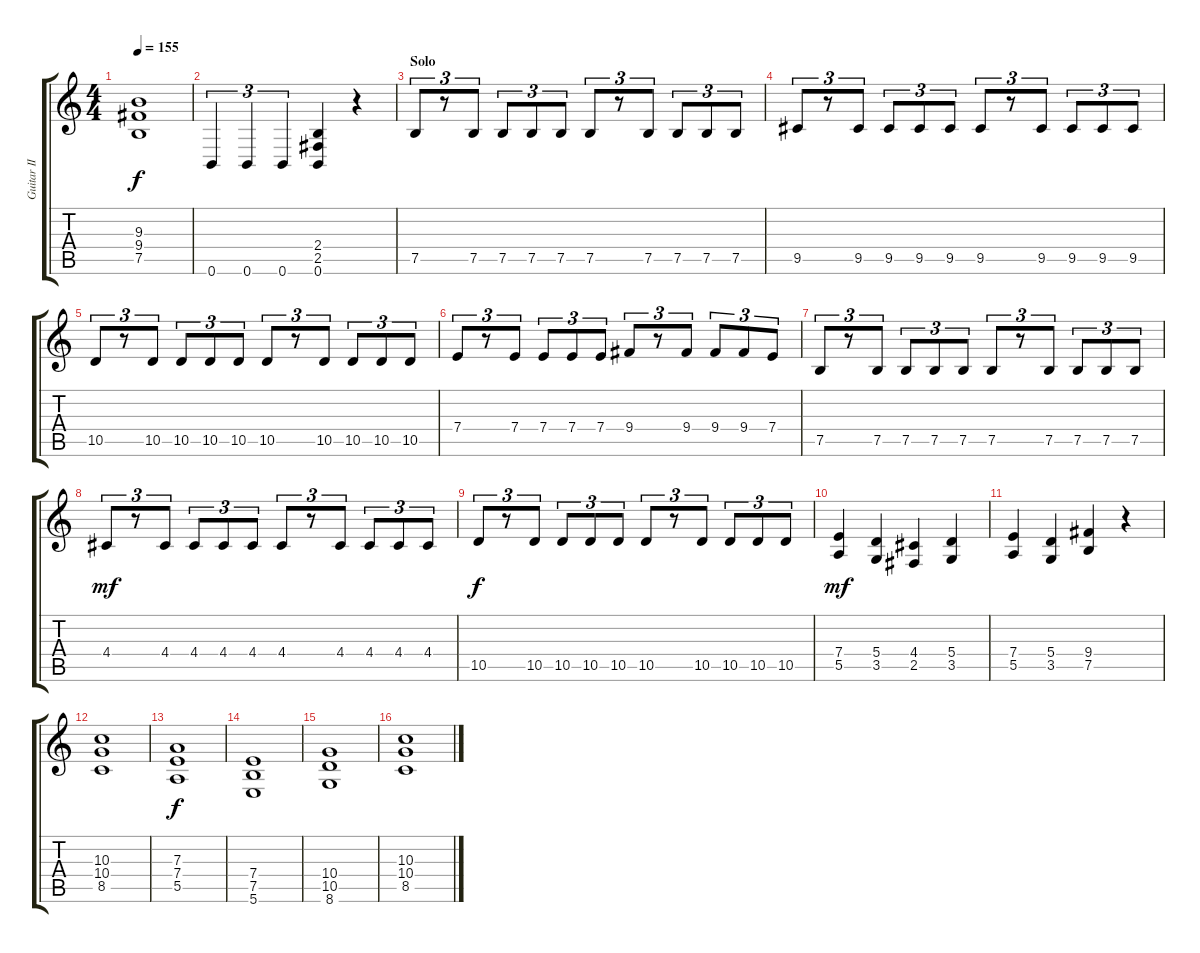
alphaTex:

\track ("Guitar II" "Guitar II") {instrument overdrivenguitar}
\staff {score tabs}
\tuning (B3 Gb3 D3 A2 E2 B1) {hide}
\ts (4 4)
\tempo 155
\clef g2
\ks c
(9.3 9.4 7.5).1{dy f} |
0.6.4{tu (3 2)} 0.6.4{tu (3 2)} 0.6.4{tu (3 2)} (2.4 2.5 0.6).4 r.4 |
\section ("" "Solo")
7.5.8{tu (3 2)} r.8{tu (3 2)} 7.5.8{tu (3 2)} 7.5.8{tu (3 2)} 7.5.8{tu (3 2)} 7.5.8{tu (3 2)} 7.5.8{tu (3 2)} r.8{tu (3 2)} 7.5.8{tu (3 2)} 7.5.8{tu (3 2)} 7.5.8{tu (3 2)} 7.5.8{tu (3 2)} |
9.5.8{tu (3 2)} r.8{tu (3 2)} 9.5.8{tu (3 2)} 9.5.8{tu (3 2)} 9.5.8{tu (3 2)} 9.5.8{tu (3 2)} 9.5.8{tu (3 2)} r.8{tu (3 2)} 9.5.8{tu (3 2)} 9.5.8{tu (3 2)} 9.5.8{tu (3 2)} 9.5.8{tu (3 2)} |
10.5.8{tu (3 2)} r.8{tu (3 2)} 10.5.8{tu (3 2)} 10.5.8{tu (3 2)} 10.5.8{tu (3 2)} 10.5.8{tu (3 2)} 10.5.8{tu (3 2)} r.8{tu (3 2)} 10.5.8{tu (3 2)} 10.5.8{tu (3 2)} 10.5.8{tu (3 2)} 10.5.8{tu (3 2)} |
7.4.8{tu (3 2)} r.8{tu (3 2)} 7.4.8{tu (3 2)} 7.4.8{tu (3 2)} 7.4.8{tu (3 2)} 7.4.8{tu (3 2)} 9.4.8{tu (3 2)} r.8{tu (3 2)} 9.4.8{tu (3 2)} 9.4.8{tu (3 2)} 9.4.8{tu (3 2)} 7.4.8{tu (3 2)} |
7.5.8{tu (3 2)} r.8{tu (3 2)} 7.5.8{tu (3 2)} 7.5.8{tu (3 2)} 7.5.8{tu (3 2)} 7.5.8{tu (3 2)} 7.5.8{tu (3 2)} r.8{tu (3 2)} 7.5.8{tu (3 2)} 7.5.8{tu (3 2)} 7.5.8{tu (3 2)} 7.5.8{tu (3 2)} |
4.4.8{tu (3 2) dy mf} r.8{tu (3 2)} 4.4.8{tu (3 2)} 4.4.8{tu (3 2)} 4.4.8{tu (3 2)} 4.4.8{tu (3 2)} 4.4.8{tu (3 2)} r.8{tu (3 2)} 4.4.8{tu (3 2)} 4.4.8{tu (3 2)} 4.4.8{tu (3 2)} 4.4.8{tu (3 2)} |
10.5.8{tu (3 2) dy f} r.8{tu (3 2)} 10.5.8{tu (3 2)} 10.5.8{tu (3 2)} 10.5.8{tu (3 2)} 10.5.8{tu (3 2)} 10.5.8{tu (3 2)} r.8{tu (3 2)} 10.5.8{tu (3 2)} 10.5.8{tu (3 2)} 10.5.8{tu (3 2)} 10.5.8{tu (3 2)} |
(7.4 5.5).4{dy mf} (5.4 3.5).4 (4.4 2.5).4 (5.4 3.5).4 |
(7.4 5.5).4 (5.4 3.5).4 (9.4 7.5).4 r.4 |
(10.3 10.4 8.5).1{volume 12} |
(7.3 7.4 5.5).1{dy f} |
(7.4 7.5 5.6).1 |
(10.4 10.5 8.6).1 |
(10.3 10.4 8.5).1
